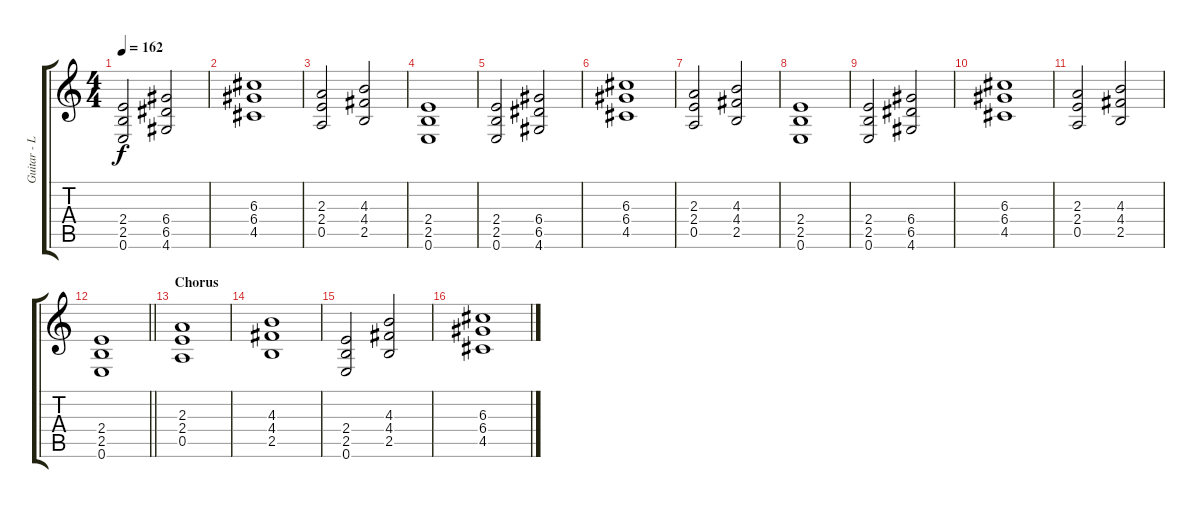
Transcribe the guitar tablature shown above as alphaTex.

\track ("Guitar - Letov" "Guitar - L") {instrument distortionguitar}
\staff {score tabs}
\tuning (E4 B3 G3 D3 A2 E2) {hide}
\ts (4 4)
\tempo 162
\clef g2
\ks c
(2.4 2.5 0.6).2{dy f} (6.4 6.5 4.6).2 |
(6.3 6.4 4.5).1 |
(2.3 2.4 0.5).2 (4.3 4.4 2.5).2 |
(2.4 2.5 0.6).1 |
(2.4 2.5 0.6).2 (6.4 6.5 4.6).2 |
(6.3 6.4 4.5).1 |
(2.3 2.4 0.5).2 (4.3 4.4 2.5).2 |
(2.4 2.5 0.6).1 |
(2.4 2.5 0.6).2 (6.4 6.5 4.6).2 |
(6.3 6.4 4.5).1 |
(2.3 2.4 0.5).2 (4.3 4.4 2.5).2 |
\barLineRight lightlight
(2.4 2.5 0.6).1 |
\section ("" "Chorus")
(2.3 2.4 0.5).1 |
(4.3 4.4 2.5).1 |
(2.4 2.5 0.6).2 (4.3 4.4 2.5).2 |
(6.3 6.4 4.5).1
